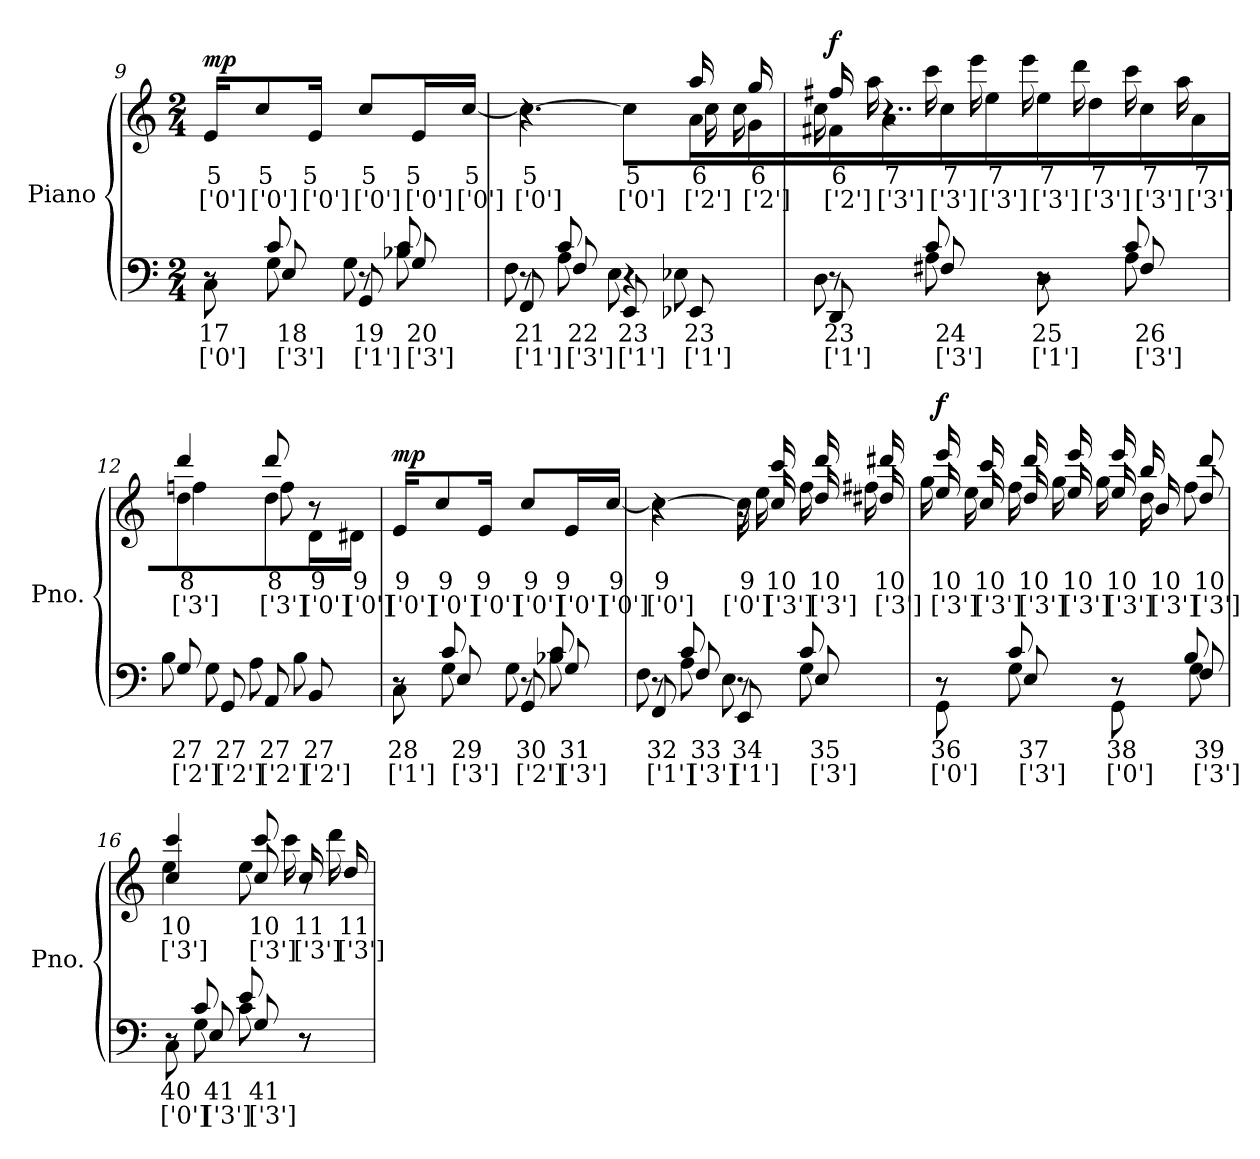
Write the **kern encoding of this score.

**kern	**text	**text	**kern	**text	**text	**dynam
*part1	*part1	*part1	*part1	*part1	*part1	*part1
*staff2	*staff2	*staff2	*staff1	*staff1	*staff1	*staff1/2
*I"Piano	*	*	*	*	*	*
*I'Pno.	*	*	*	*	*	*
!!LO:LB:g=z
*clefF4	*	*	*clefG2	*	*	*
*k[]	*	*	*k[]	*	*	*
*M2/4	*	*	*M2/4	*	*	*
=9	=9	=9	=9	=9	=9	=9
*^	*	*	*	*	*	*
*	*^	*	*	*	*	*	*
!	!	!	!	!	!	!	!	!LO:DY:b
8Ci\L	8r	8r	17	['0']	16ej/KL	5	['0']	mp
.	.	.	.	.	8ccj/	5	['0']	.
8Ei	8GZ	8cV	18	['3']	.	.	.	.
.	.	.	.	.	16ej/Jk	5	['0']	.
8GGi	8GZ	8r	19	['1']	8ccj/L	5	['0']	.
8GZ	8B-XN	8cV	20	['3']	16ej/L	5	['0']	.
.	.	.	.	.	[16ccj/JJ	5	['0']	.
=10	=10	=10	=10	=10	=10	=10	=10	=10
*	*	*	*	*	*^	*	*	*
*	*	*	*	*	*	*^	*	*	*
8FFi	8FZ	8r	21	['1']	4ccj\_	4.r	4.r	5	['0']	.
8FZ	8AN	8cV	22	['3']	.	.	.	.	.	.
8EEi	8EZ	4r	23	['1']	8ccj\L]	.	.	5	['0']	.
8EE-Xi	8E-XZ	.	23	['1']	16aj	16ccl	16aa!	6	['2']	.
.	.	.	.	.	16gj	16ccl	16gg!	6	['2']	.
=11	=11	=11	=11	=11	=11	=11	=11	=11	=11	=11
!	!	!	!	!	!	!	!	!	!	!LO:DY:b
8DDi	8DZ	8r	23	['1']	16f#Xj	16ccl	16ff#X!	6	['2']	f
.	.	.	.	.	16al	16aa+	4..r	7	['3']	.
8F#XZ	8AN	8cV	24	['3']	16ccl	16ccc+	.	7	['3']	.
.	.	.	.	.	16eel	16eee+	.	7	['3']	.
8DZ\L	8r	8r	25	['1']	16eel	16eee+	.	7	['3']	.
.	.	.	.	.	16ddl	16ddd+	.	7	['3']	.
8F#Z	8AN	8cV	26	['3']	16ccl	16ccc+	.	7	['3']	.
.	.	.	.	.	16al	16aa+	.	7	['3']	.
*v	*v	*v	*	*	*	*	*	*	*	*
=12	=12	=12	=12	=12	=12	=12	=12	=12
*^	*	*	*	*	*	*	*	*
8GZ	8BN	27	['2']	4ddl	4ffn!	4ddd+	8	['3']	.
8GGZ	8GN	27	['2']	.	.	.	.	.	.
8AAZ	8AN	27	['2']	8ddl	8ff!	8ddd+	8	['3']	.
8BBZ	8BN	27	['2']	16dj\L	8r	8r	9	['0']	.
.	.	.	.	16d#Xj\JJ	.	.	9	['0']	.
*v	*v	*	*	*	*	*	*	*	*
*	*	*	*v	*v	*v	*	*	*
!!LO:LB:g=z
=13	=13	=13	=13	=13	=13	=13
*^	*	*	*	*	*	*
*	*^	*	*	*	*	*	*
!	!	!	!	!	!	!	!	!LO:DY:b
8CZ\L	8r	8r	28	['1']	16ej/KL	9	['0']	mp
.	.	.	.	.	8ccj/	9	['0']	.
8EZ	8GN	8cV	29	['3']	.	.	.	.
.	.	.	.	.	16ej/Jk	9	['0']	.
8GGi	8GN	8r	30	['2']	8ccj/L	9	['0']	.
8GZ	8B-XN	8cV	31	['3']	16ej/L	9	['0']	.
.	.	.	.	.	[16ccj/JJ	9	['0']	.
=14	=14	=14	=14	=14	=14	=14	=14	=14
*	*	*	*	*	*^	*	*	*
*	*	*	*	*	*	*^	*	*	*
8FFi	8FZ	8r	32	['1']	4ccj\_	4r	4r	9	['0']	.
8FZ	8AN	8cV	33	['3']	.	.	.	.	.	.
8EEi	8EZ	8r	34	['1']	16ccj\LL]	16r	16r	9	['0']	.
.	.	.	.	.	16ccl	16ee!	16ccc+	10	['3']	.
8EZ	8GN	8cV	35	['3']	16ddl	16ff!	16ddd+	10	['3']	.
.	.	.	.	.	16dd#Xl	16ff#X!	16ddd#X+	10	['3']	.
=15	=15	=15	=15	=15	=15	=15	=15	=15	=15	=15
!	!	!	!	!	!	!	!	!	!	!LO:DY:b
8GGi\L	8r	8r	36	['0']	16eel	16gg!	16eee+	10	['3']	f
.	.	.	.	.	16ccl	16ee!	16ccc+	10	['3']	.
8EZ	8GN	8cV	37	['3']	16ddl	16ff!	16ddd+	10	['3']	.
.	.	.	.	.	16eel	16gg!	16eee+	10	['3']	.
8GGi\L	8r	8r	38	['0']	16eel	16gg!	16eee+	10	['3']	.
.	.	.	.	.	16bl	16dd!	16bb+	10	['3']	.
8FZ	8GN	8BV	39	['3']	8ddl	8ff!	8ddd+	10	['3']	.
=16	=16	=16	=16	=16	=16	=16	=16	=16	=16	=16
8Ci\L	8r	8r	40	['0']	4ccl	4ee!	4ccc+	10	['3']	.
8EZ	8GN	8cV	41	['3']	.	.	.	.	.	.
8GZ	8cN	8eV	41	['3']	8ccl	8ee!	8ccc+	10	['3']	.
8r	8r	8r	.	.	16ccl	16ccc+	8r	11	['3']	.
.	.	.	.	.	16ddl	16ddd+	.	11	['3']	.
*v	*v	*v	*	*	*	*	*	*	*	*
*	*	*	*v	*v	*v	*	*	*
=	=	=	=	=	=	=
*-	*-	*-	*-	*-	*-	*-
